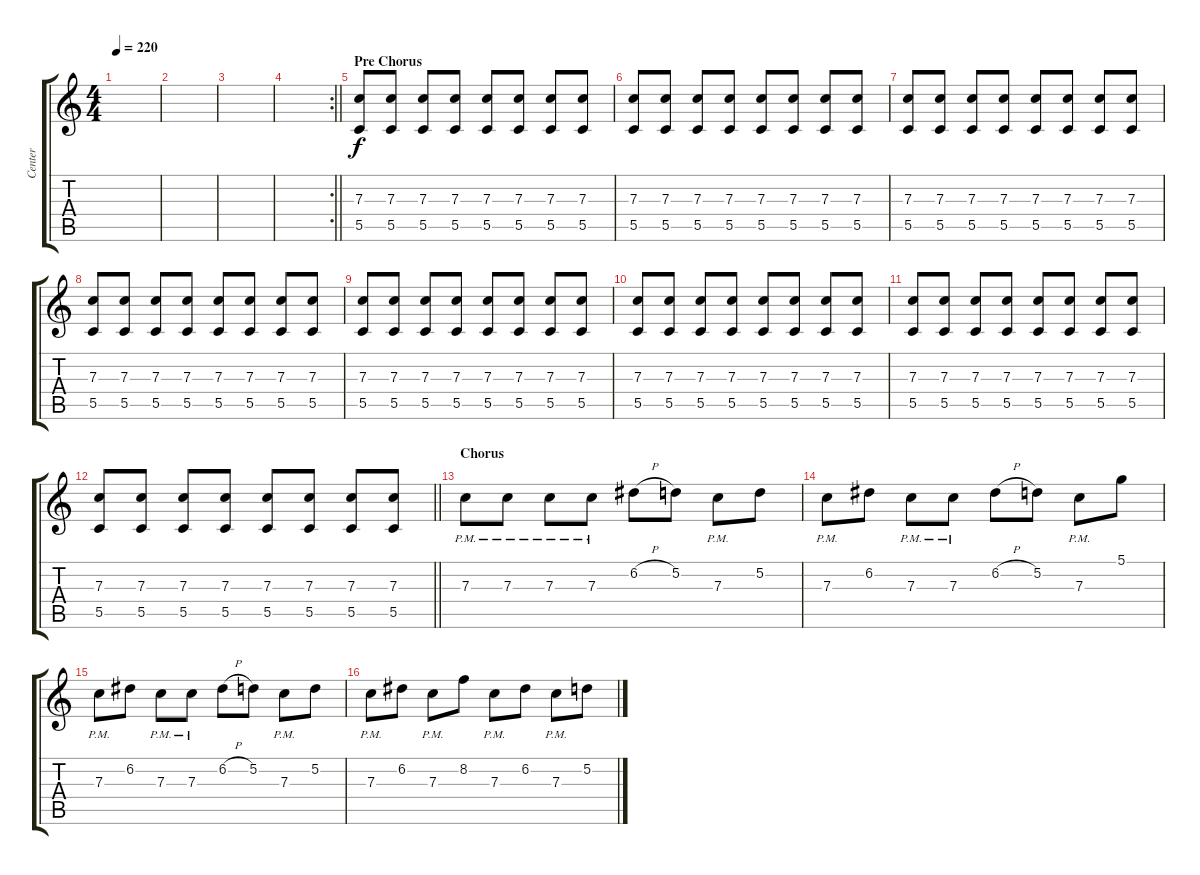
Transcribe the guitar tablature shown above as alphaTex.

\track ("Center" "Center") {instrument distortionguitar}
\staff {score tabs}
\tuning (D4 A3 F3 C3 G2 C2) {hide}
\ts (4 4)
\tempo 220
\clef g2
\ks c
|
|
|
\rc 2
\barLineRight lightlight
|
\section ("" "Pre Chorus")
(7.3 5.5).8{volume 8} (7.3 5.5).8 (7.3 5.5).8 (7.3 5.5).8 (7.3 5.5).8 (7.3 5.5).8 (7.3 5.5).8 (7.3 5.5).8 |
(7.3 5.5).8 (7.3 5.5).8 (7.3 5.5).8 (7.3 5.5).8 (7.3 5.5).8 (7.3 5.5).8 (7.3 5.5).8 (7.3 5.5).8 |
(7.3 5.5).8 (7.3 5.5).8 (7.3 5.5).8 (7.3 5.5).8 (7.3 5.5).8 (7.3 5.5).8 (7.3 5.5).8 (7.3 5.5).8 |
(7.3 5.5).8 (7.3 5.5).8 (7.3 5.5).8 (7.3 5.5).8 (7.3 5.5).8 (7.3 5.5).8 (7.3 5.5).8 (7.3 5.5).8 |
(7.3 5.5).8 (7.3 5.5).8 (7.3 5.5).8 (7.3 5.5).8 (7.3 5.5).8 (7.3 5.5).8 (7.3 5.5).8 (7.3 5.5).8 |
(7.3 5.5).8 (7.3 5.5).8 (7.3 5.5).8 (7.3 5.5).8 (7.3 5.5).8 (7.3 5.5).8 (7.3 5.5).8 (7.3 5.5).8 |
(7.3 5.5).8 (7.3 5.5).8 (7.3 5.5).8 (7.3 5.5).8 (7.3 5.5).8 (7.3 5.5).8 (7.3 5.5).8 (7.3 5.5).8 |
\barLineRight lightlight
(7.3 5.5).8 (7.3 5.5).8 (7.3 5.5).8 (7.3 5.5).8 (7.3 5.5).8 (7.3 5.5).8 (7.3 5.5).8 (7.3 5.5).8 |
\section ("" "Chorus")
7.3{pm}.8 7.3{pm}.8 7.3{pm}.8 7.3{pm}.8 6.2{h}.8 5.2.8 7.3{pm}.8 5.2.8 |
7.3{pm}.8 6.2.8 7.3{pm}.8 7.3{pm}.8 6.2{h}.8 5.2.8 7.3{pm}.8 5.1.8 |
7.3{pm}.8 6.2.8 7.3{pm}.8 7.3{pm}.8 6.2{h}.8 5.2.8 7.3{pm}.8 5.2.8 |
7.3{pm}.8 6.2.8 7.3{pm}.8 8.2.8 7.3{pm}.8 6.2.8 7.3{pm}.8 5.2.8
